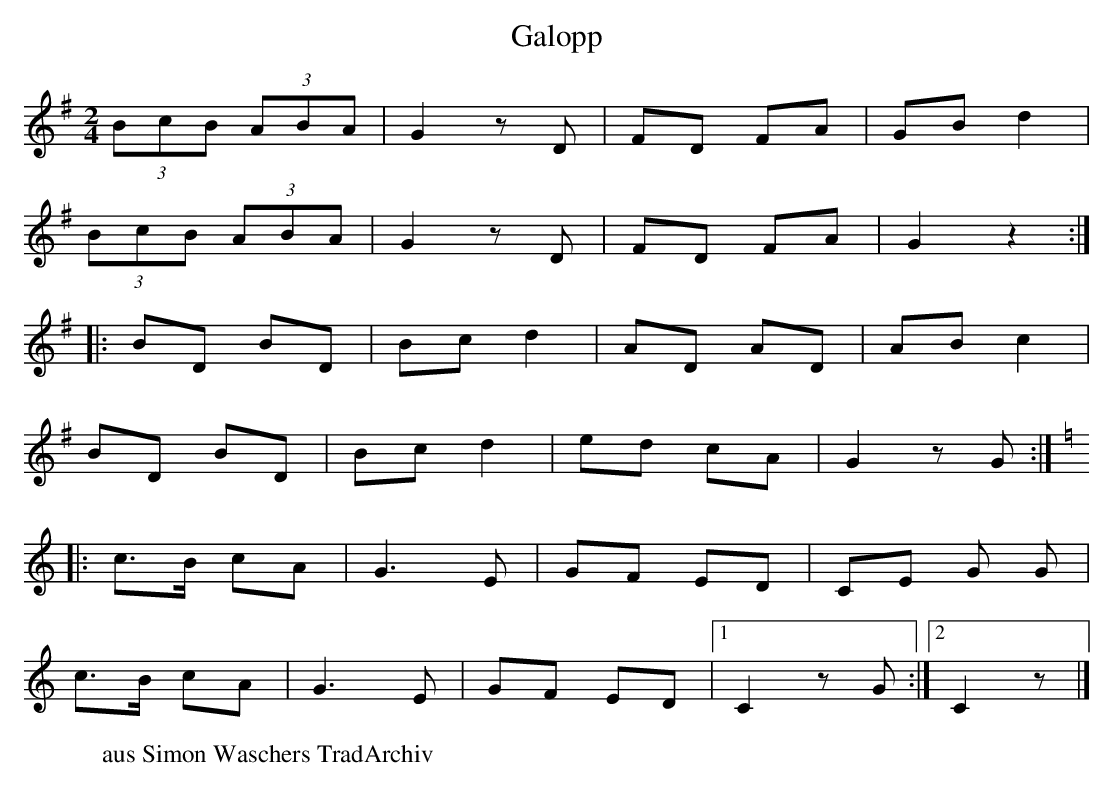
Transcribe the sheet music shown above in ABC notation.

X:1
T:Galopp
M:2/4
L:1/8
K:G
(3BcB (3ABA | G2 zD | FD FA | GB d2 |
(3BcB (3ABA | G2 zD | FD FA | G2 z2 :|
|:\
BD BD | Bc d2 | AD AD | AB c2 |
BD BD | Bc d2 | ed cA | G2 zG :|
K:C
|:\
c>B cA | G3 E | GF ED | CE G G |
c>B cA | G3 E | GF ED |1  C2 zG :|\
                      [2 C2z |]
W:aus Simon Waschers TradArchiv
